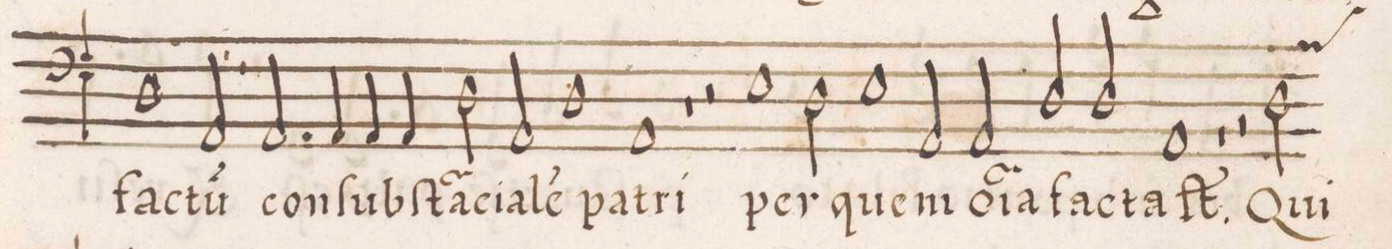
**kern	**text
*I"BASSVS	*
*clefF4	*
*k[]	*
*met(C|)	*
*M2/1	*
1D\	fac-
2AA/	-tu(m)
2.AA/	con-
=36-	=36-
4AA/	-ſub-
4AA/	-ſta(n)-
4AA/	-ci-
2D\	-a-
2AA/	-le(m)
=37-	=37-
1D\	pa-
1AA/	-tri
=38-	=38-
1r	.
2r	.
1E\	per
=39-	=39-
2D\	quem
1E\	o(m-
=40-	=40-
2AA/	-n)i-
2AA/	-a
2D/	fa-
2D/	-cta
=41-	=41-
1AA/	ſ(un)t.
1r	.
=42-	=42-
2r	.
*custos:A	*
2D\	Qui
*-	*-
